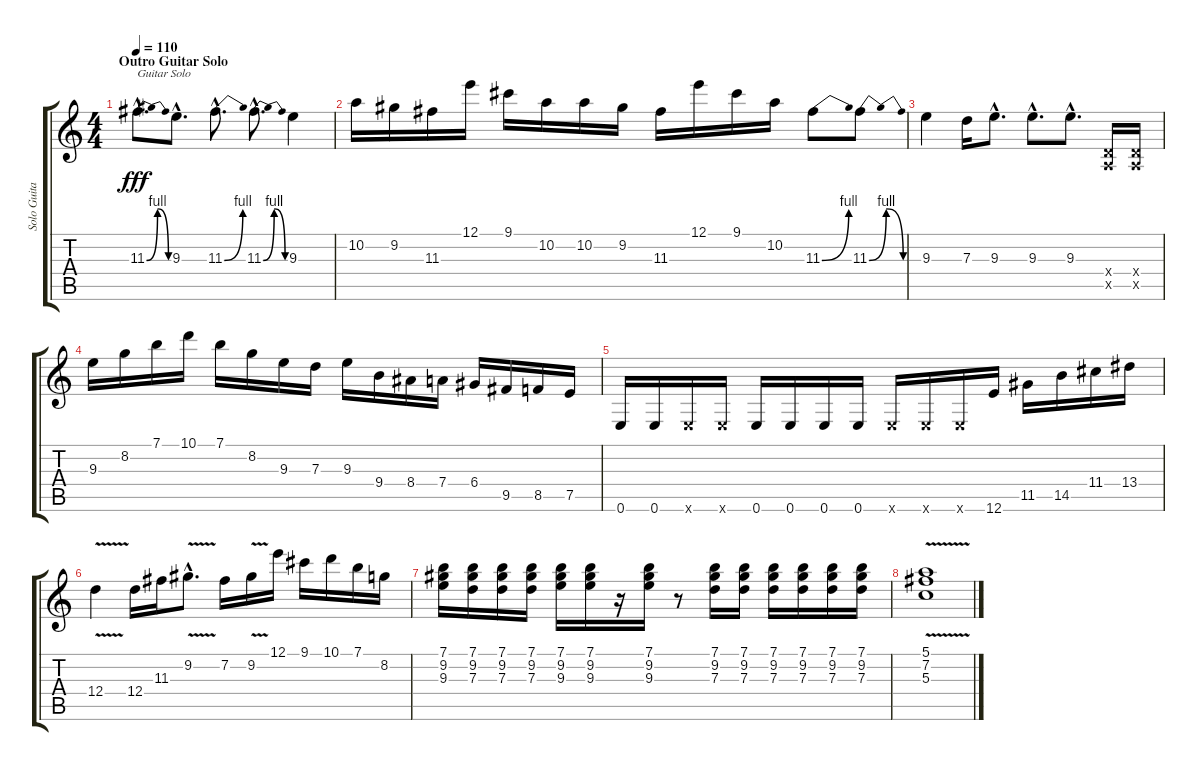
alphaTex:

\track ("Solo Guitar" "Solo Guita") {instrument electricguitarjazz}
\staff {score tabs}
\tuning (E4 B3 G3 D3 A2 E2) {hide}
\ts (4 4)
\section ("" "Outro Guitar Solo")
\tempo 110
\clef g2
\ks c
11.3{be (bendrelease 0 0 30 4 30 4 60 0) hac}.8{d txt "Guitar Solo" dy fff volume 16} 9.3{hac}.8{d} 11.3{be (bend 0 0 60 4) hac}.8{d} 11.3{be (bendrelease 0 0 30 4 30 4 60 0) hac}.8{d} 9.3.4 |
10.2.16 9.2.16 11.3.16 12.1.16 9.1.16 10.2.16 10.2.16 9.2.16 11.3.16 12.1.16 9.1.16 10.2.16 11.3{be (bend 0 0 60 4)}.8 11.3{be (bendrelease 0 0 30 4 30 4 60 0)}.8 |
9.3.4 7.3.16 9.3{hac}.8{d} 9.3{hac}.8{d} 9.3{hac}.8{d} (0.4{x} 0.5{x}).16 (0.4{x} 0.5{x}).16 |
9.3.16 8.2.16 7.1.16 10.1.16 7.1.16 8.2.16 9.3.16 7.3.16 9.3.16 9.4.16 8.4.16 7.4.16 6.4.16 9.5.16 8.5.16 7.5.16 |
0.6.16 0.6.16 0.6{x}.16 0.6{x}.16 0.6.16 0.6.16 0.6.16 0.6.16 0.6{x}.16 0.6{x}.16 0.6{x}.16 12.6.16 11.5.16 14.5.16 11.4.16 13.4.16 |
12.4{v}.4 12.4.16 11.3.16 9.2{v hac}.8{d} 7.2.16 9.2{v}.16 12.1.16 9.1.16 10.1.16 7.1.16 8.2.16 |
(7.1 9.2 9.3).16 (7.1 9.2 7.3).16 (7.1 9.2 7.3).16 (7.1 9.2 7.3).16 (7.1 9.2 9.3).16 (7.1 9.2 9.3).16 r.16 (7.1 9.2 9.3).16 r.8 (7.1 9.2 7.3).16 (7.1 9.2 7.3).16 (7.1 9.2 7.3).16 (7.1 9.2 7.3).16 (7.1 9.2 7.3).16 (7.1 9.2 7.3).16 |
(5.1 7.2 5.3{v}).1
